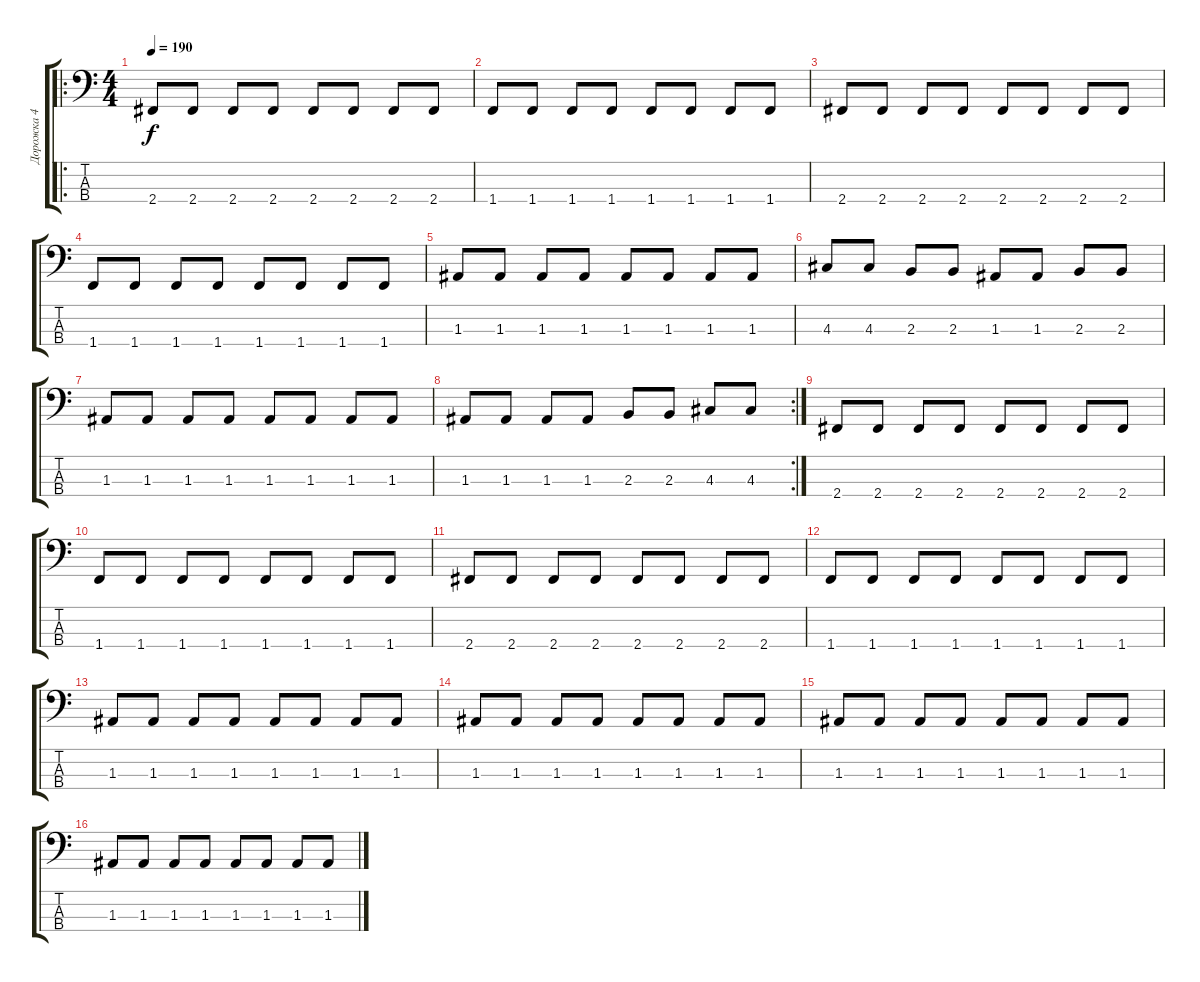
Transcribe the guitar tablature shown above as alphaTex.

\track ("Дорожка 4" "Дорожка 4") {instrument electricbasspick}
\staff {score tabs}
\tuning (G2 D2 A1 E1) {hide}
\ro
\ts (4 4)
\tempo 190
\clef f4
\ks c
2.4.8{dy f} 2.4.8 2.4.8 2.4.8 2.4.8 2.4.8 2.4.8 2.4.8 |
1.4.8 1.4.8 1.4.8 1.4.8 1.4.8 1.4.8 1.4.8 1.4.8 |
2.4.8 2.4.8 2.4.8 2.4.8 2.4.8 2.4.8 2.4.8 2.4.8 |
1.4.8 1.4.8 1.4.8 1.4.8 1.4.8 1.4.8 1.4.8 1.4.8 |
1.3.8 1.3.8 1.3.8 1.3.8 1.3.8 1.3.8 1.3.8 1.3.8 |
4.3.8 4.3.8 2.3.8 2.3.8 1.3.8 1.3.8 2.3.8 2.3.8 |
1.3.8 1.3.8 1.3.8 1.3.8 1.3.8 1.3.8 1.3.8 1.3.8 |
\rc 2
1.3.8 1.3.8 1.3.8 1.3.8 2.3.8 2.3.8 4.3.8 4.3.8 |
2.4.8 2.4.8 2.4.8 2.4.8 2.4.8 2.4.8 2.4.8 2.4.8 |
1.4.8 1.4.8 1.4.8 1.4.8 1.4.8 1.4.8 1.4.8 1.4.8 |
2.4.8 2.4.8 2.4.8 2.4.8 2.4.8 2.4.8 2.4.8 2.4.8 |
1.4.8 1.4.8 1.4.8 1.4.8 1.4.8 1.4.8 1.4.8 1.4.8 |
1.3.8 1.3.8 1.3.8 1.3.8 1.3.8 1.3.8 1.3.8 1.3.8 |
1.3.8 1.3.8 1.3.8 1.3.8 1.3.8 1.3.8 1.3.8 1.3.8 |
1.3.8 1.3.8 1.3.8 1.3.8 1.3.8 1.3.8 1.3.8 1.3.8 |
1.3.8 1.3.8 1.3.8 1.3.8 1.3.8 1.3.8 1.3.8 1.3.8
